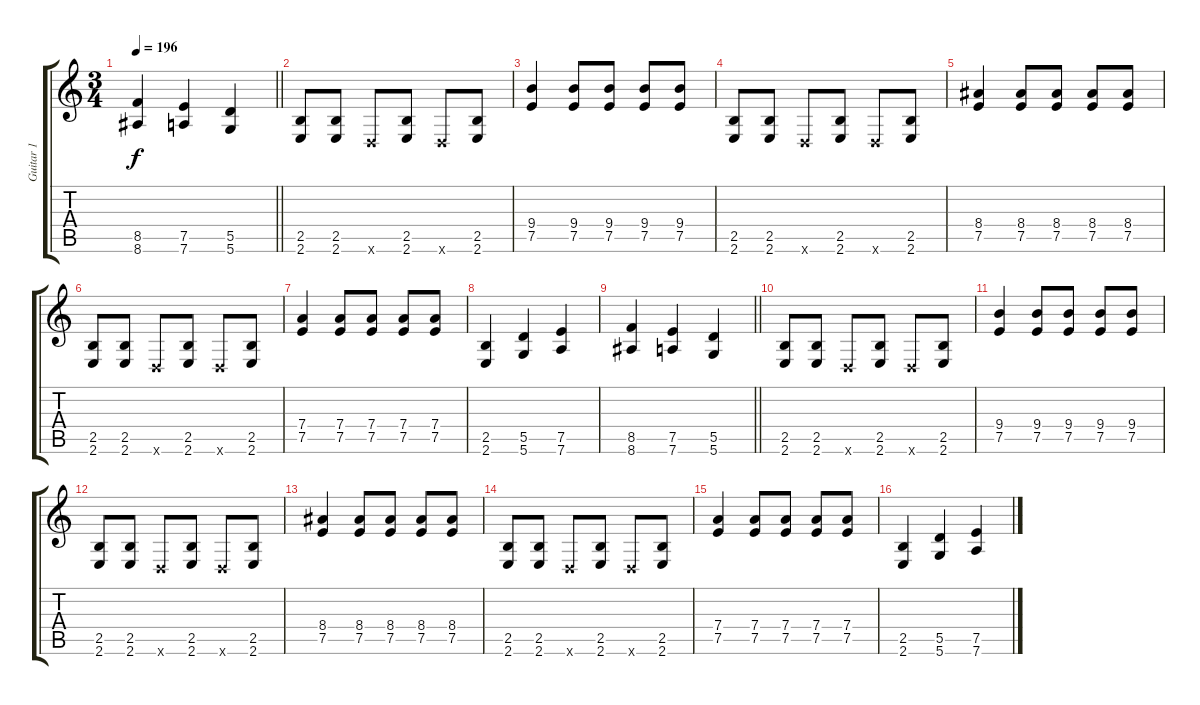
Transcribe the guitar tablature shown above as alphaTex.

\track ("Guitar 1" "Guitar 1") {instrument distortionguitar}
\staff {score tabs}
\tuning (E4 B3 G3 D3 A2 D2) {hide}
\ts (3 4)
\tempo 196
\clef g2
\barLineRight lightlight
\ks c
(8.5 8.6).4{dy f} (7.5 7.6).4 (5.5 5.6).4 |
(2.5 2.6).8 (2.5 2.6).8 0.6{x}.8 (2.5 2.6).8 0.6{x}.8 (2.5 2.6).8 |
(9.4 7.5).4 (9.4 7.5).8 (9.4 7.5).8 (9.4 7.5).8 (9.4 7.5).8 |
(2.5 2.6).8 (2.5 2.6).8 0.6{x}.8 (2.5 2.6).8 0.6{x}.8 (2.5 2.6).8 |
(8.4 7.5).4 (8.4 7.5).8 (8.4 7.5).8 (8.4 7.5).8 (8.4 7.5).8 |
(2.5 2.6).8 (2.5 2.6).8 0.6{x}.8 (2.5 2.6).8 0.6{x}.8 (2.5 2.6).8 |
(7.4 7.5).4 (7.4 7.5).8 (7.4 7.5).8 (7.4 7.5).8 (7.4 7.5).8 |
(2.5 2.6).4 (5.5 5.6).4 (7.5 7.6).4 |
\barLineRight lightlight
(8.5 8.6).4 (7.5 7.6).4 (5.5 5.6).4 |
(2.5 2.6).8 (2.5 2.6).8 0.6{x}.8 (2.5 2.6).8 0.6{x}.8 (2.5 2.6).8 |
(9.4 7.5).4 (9.4 7.5).8 (9.4 7.5).8 (9.4 7.5).8 (9.4 7.5).8 |
(2.5 2.6).8 (2.5 2.6).8 0.6{x}.8 (2.5 2.6).8 0.6{x}.8 (2.5 2.6).8 |
(8.4 7.5).4 (8.4 7.5).8 (8.4 7.5).8 (8.4 7.5).8 (8.4 7.5).8 |
(2.5 2.6).8 (2.5 2.6).8 0.6{x}.8 (2.5 2.6).8 0.6{x}.8 (2.5 2.6).8 |
(7.4 7.5).4 (7.4 7.5).8 (7.4 7.5).8 (7.4 7.5).8 (7.4 7.5).8 |
(2.5 2.6).4 (5.5 5.6).4 (7.5 7.6).4
